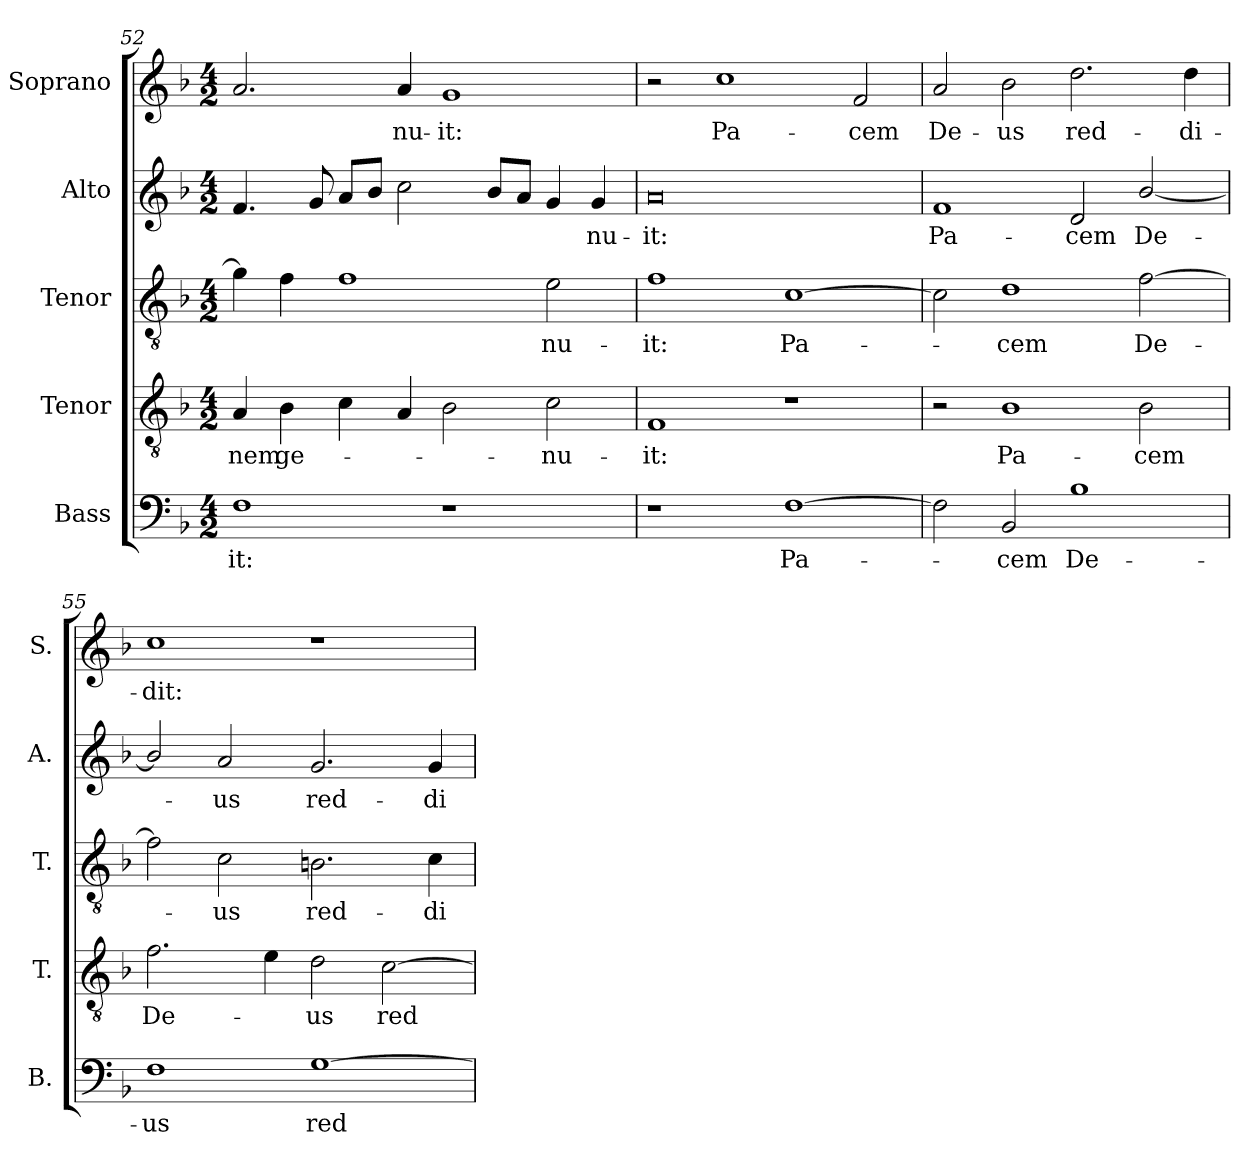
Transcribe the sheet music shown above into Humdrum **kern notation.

**kern	**text	**kern	**text	**kern	**text	**kern	**text	**kern	**text
*part5	*part5	*part4	*part4	*part3	*part3	*part2	*part2	*part1	*part1
*staff5	*staff5	*staff4	*staff4	*staff3	*staff3	*staff2	*staff2	*staff1	*staff1
*I"Bass	*	*I"Tenor	*	*I"Tenor	*	*I"Alto	*	*I"Soprano	*
*I'B.	*	*I'T.	*	*I'T.	*	*I'A.	*	*I'S.	*
!!LO:LB:g=z
*clefF4	*	*clefGv2	*	*clefGv2	*	*clefG2	*	*clefG2	*
*	*	*ITrd7c12	*	*ITrd7c12	*	*	*	*	*
*k[b-]	*	*k[b-]	*	*k[b-]	*	*k[b-]	*	*k[b-]	*
*F:	*	*F:	*	*F:	*	*F:	*	*F:	*
*M4/2	*	*M4/2	*	*M4/2	*	*M4/2	*	*M4/2	*
=52	=52	=52	=52	=52	=52	=52	=52	=52	=52
!	!LO:LY:b:color=#000000	!	!	!	!	!	!	!	!
!	!	!	!LO:LY:b:color=#000000	!	!	!	!	!	!
1Fi	-it:	4AAi/	-nem	4Gi\]	.	4.fi/	.	2.ai/	.
!	!	!	!LO:LY:b:color=#000000	!	!	!	!	!	!
.	.	4BB-i\	ge-	4Fi\	.	.	.	.	.
.	.	.	.	.	.	8gi/	.	.	.
.	.	4Ci\	.	1Fi	.	8ai/L	.	.	.
.	.	.	.	.	.	8b-i/J	.	.	.
!	!	!	!	!	!	!	!	!	!LO:LY:b:color=#000000
.	.	4AAi/	.	.	.	2cci\	.	4ai/	-nu-
!	!	!	!	!	!	!	!	!	!LO:LY:b:color=#000000
1r	.	2BB-i\	.	.	.	.	.	1gi	-it:
.	.	.	.	.	.	8b-i/L	.	.	.
.	.	.	.	.	.	8ai/J	.	.	.
!	!	!	!LO:LY:b:color=#000000	!	!	!	!	!	!
!	!	!	!	!	!LO:LY:b:color=#000000	!	!	!	!
.	.	2Ci\	-nu-	2Ei\	-nu-	4gi/	.	.	.
!	!	!	!	!	!	!	!LO:LY:b:color=#000000	!	!
.	.	.	.	.	.	4gi/	-nu-	.	.
=53	=53	=53	=53	=53	=53	=53	=53	=53	=53
!	!	!	!LO:LY:b:color=#000000	!	!	!	!	!	!
!	!	!	!	!	!LO:LY:b:color=#000000	!	!	!	!
!	!	!	!	!	!	!	!LO:LY:b:color=#000000	!	!
1r	.	1FFi	-it:	1Fi	-it:	0ai	-it:	2r	.
!	!	!	!	!	!	!	!	!	!LO:LY:b:color=#000000
.	.	.	.	.	.	.	.	1cci	Pa-
!	!LO:LY:b:color=#000000	!	!	!	!	!	!	!	!
!	!	!	!	!	!LO:LY:b:color=#000000	!	!	!	!
[1Fi	Pa-	1r	.	[1Ci	Pa-	.	.	.	.
!	!	!	!	!	!	!	!	!	!LO:LY:b:color=#000000
.	.	.	.	.	.	.	.	2fi/	-cem
=54	=54	=54	=54	=54	=54	=54	=54	=54	=54
!	!	!	!	!	!	!	!LO:LY:b:color=#000000	!	!
!	!	!	!	!	!	!	!	!	!LO:LY:b:color=#000000
2Fi\]	.	2r	.	2Ci\]	.	1fi	Pa-	2ai/	De-
!	!LO:LY:b:color=#000000	!	!	!	!	!	!	!	!
!	!	!	!LO:LY:b:color=#000000	!	!	!	!	!	!
!	!	!	!	!	!LO:LY:b:color=#000000	!	!	!	!
!	!	!	!	!	!	!	!	!	!LO:LY:b:color=#000000
2BB-i/	-cem	1BB-i	Pa-	1Di	-cem	.	.	2b-i\	-us
!	!LO:LY:b:color=#000000	!	!	!	!	!	!	!	!
!	!	!	!	!	!	!	!LO:LY:b:color=#000000	!	!
!	!	!	!	!	!	!	!	!	!LO:LY:b:color=#000000
1B-i	De-	.	.	.	.	2di/	-cem	2.ddi\	red-
!	!	!	!LO:LY:b:color=#000000	!	!	!	!	!	!
!	!	!	!	!	!LO:LY:b:color=#000000	!	!	!	!
!	!	!	!	!	!	!	!LO:LY:b:color=#000000	!	!
.	.	2BB-i\	-cem	[2Fi\	De-	[2b-i/	De-	.	.
!	!	!	!	!	!	!	!	!	!LO:LY:b:color=#000000
.	.	.	.	.	.	.	.	4ddi\	-di-
=55	=55	=55	=55	=55	=55	=55	=55	=55	=55
!	!LO:LY:b:color=#000000	!	!	!	!	!	!	!	!
!	!	!	!LO:LY:b:color=#000000	!	!	!	!	!	!
!	!	!	!	!	!	!	!	!	!LO:LY:b:color=#000000
1Fi	-us	2.Fi\	De-	2Fi\]	.	2b-i/]	.	1cci	-dit:
!	!	!	!	!	!LO:LY:b:color=#000000	!	!	!	!
!	!	!	!	!	!	!	!LO:LY:b:color=#000000	!	!
.	.	.	.	2Ci\	-us	2ai/	-us	.	.
.	.	4Ei\	.	.	.	.	.	.	.
!	!LO:LY:b:color=#000000	!	!	!	!	!	!	!	!
!	!	!	!LO:LY:b:color=#000000	!	!	!	!	!	!
!	!	!	!	!	!LO:LY:b:color=#000000	!	!	!	!
!	!	!	!	!	!	!	!LO:LY:b:color=#000000	!	!
[1Gi	red-	2Di\	-us	2.BBni\	red-	2.gi/	red-	1r	.
!	!	!	!LO:LY:b:color=#000000	!	!	!	!	!	!
.	.	[2Ci\	red-	.	.	.	.	.	.
!	!	!	!	!	!LO:LY:b:color=#000000	!	!	!	!
!	!	!	!	!	!	!	!LO:LY:b:color=#000000	!	!
.	.	.	.	4Ci\	-di-	4gi/	-di-	.	.
=	=	=	=	=	=	=	=	=	=
*-	*-	*-	*-	*-	*-	*-	*-	*-	*-
